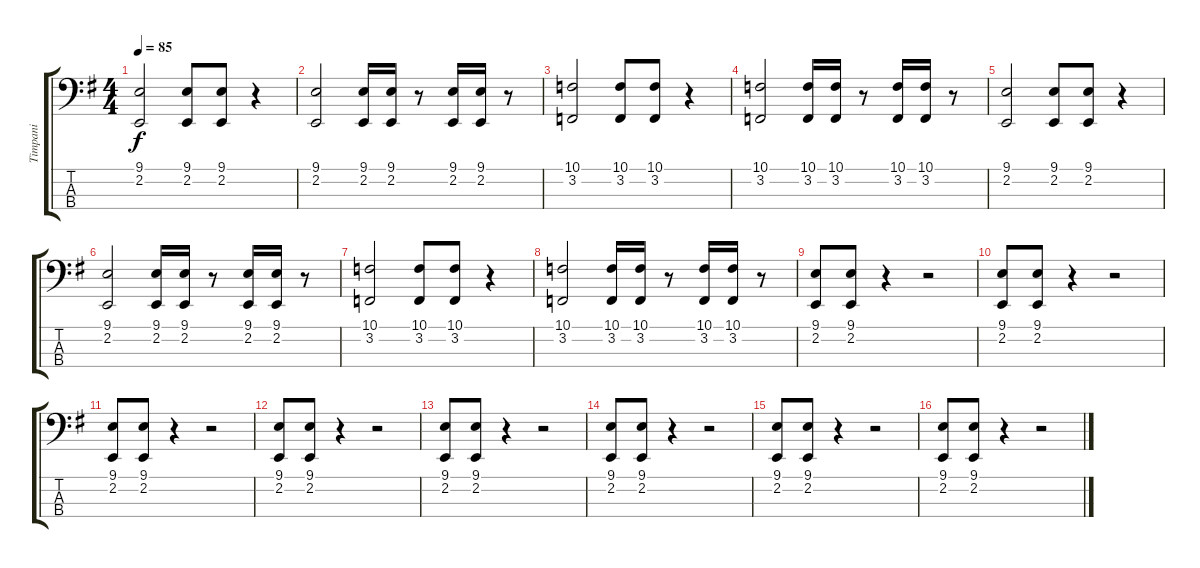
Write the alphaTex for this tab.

\track ("Timpani" "Timpani") {instrument timpani}
\staff {score tabs}
\tuning (G2 D2 A1 E1) {hide}
\ts (4 4)
\tempo 85
\clef f4
\ks g
(9.1 2.2).2{dy f} (9.1 2.2).8 (9.1 2.2).8 r.4 |
(9.1 2.2).2 (9.1 2.2).16 (9.1 2.2).16 r.8 (9.1 2.2).16 (9.1 2.2).16 r.8 |
(10.1 3.2).2 (10.1 3.2).8 (10.1 3.2).8 r.4 |
(10.1 3.2).2 (10.1 3.2).16 (10.1 3.2).16 r.8 (10.1 3.2).16 (10.1 3.2).16 r.8 |
(9.1 2.2).2 (9.1 2.2).8 (9.1 2.2).8 r.4 |
(9.1 2.2).2 (9.1 2.2).16 (9.1 2.2).16 r.8 (9.1 2.2).16 (9.1 2.2).16 r.8 |
(10.1 3.2).2 (10.1 3.2).8 (10.1 3.2).8 r.4 |
(10.1 3.2).2 (10.1 3.2).16 (10.1 3.2).16 r.8 (10.1 3.2).16 (10.1 3.2).16 r.8 |
(9.1 2.2).8 (9.1 2.2).8 r.4 r.2 |
(9.1 2.2).8 (9.1 2.2).8 r.4 r.2 |
(9.1 2.2).8 (9.1 2.2).8 r.4 r.2 |
(9.1 2.2).8 (9.1 2.2).8 r.4 r.2 |
(9.1 2.2).8 (9.1 2.2).8 r.4 r.2 |
(9.1 2.2).8 (9.1 2.2).8 r.4 r.2 |
(9.1 2.2).8 (9.1 2.2).8 r.4 r.2 |
(9.1 2.2).8 (9.1 2.2).8 r.4 r.2
